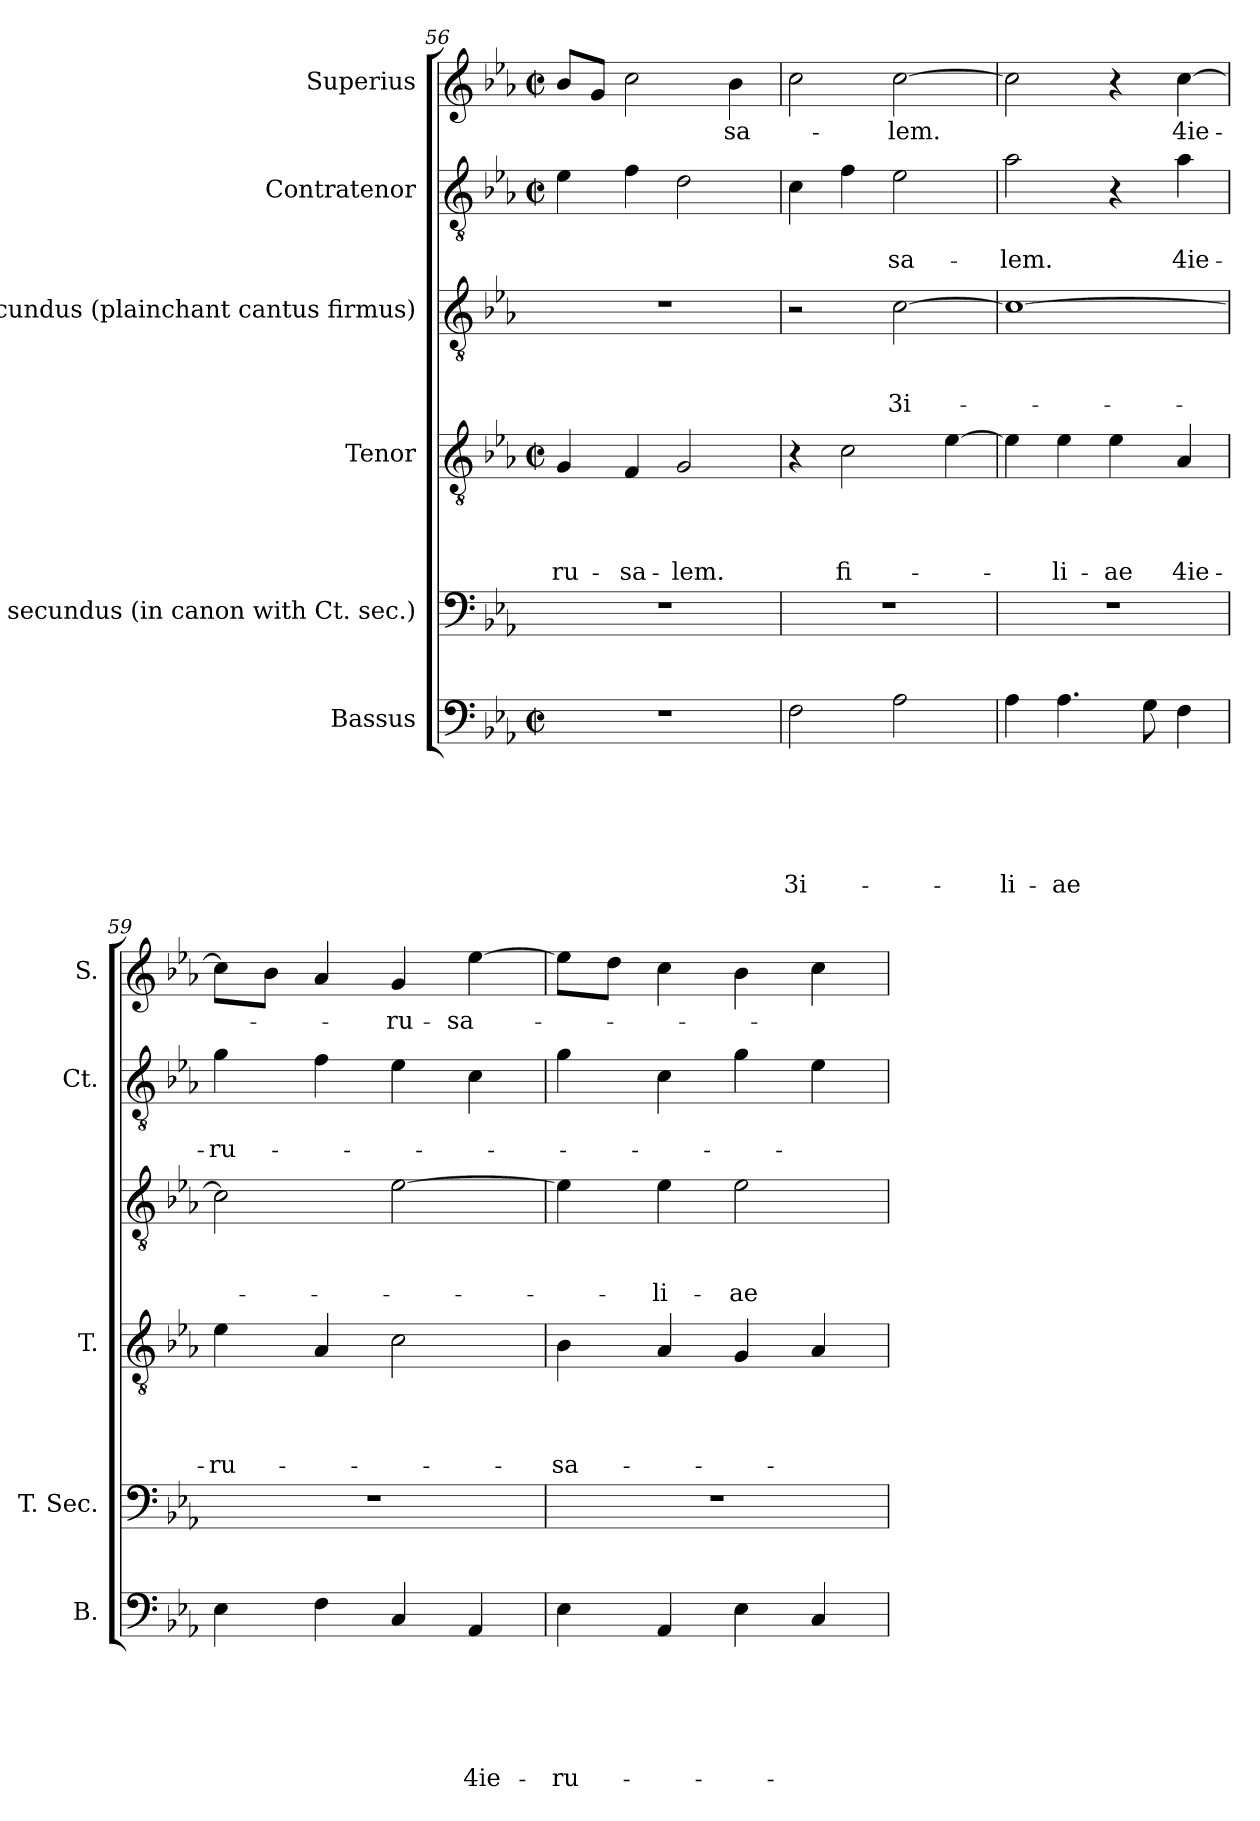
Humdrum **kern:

**kern	**text	**text	**text	**text	**text	**text	**kern	**kern	**text	**text	**text	**text	**kern	**text	**text	**text	**kern	**text	**text	**kern	**text
*part6	*part6	*part6	*part6	*part6	*part6	*part6	*part5	*part4	*part4	*part4	*part4	*part4	*part3	*part3	*part3	*part3	*part2	*part2	*part2	*part1	*part1
*staff6	*staff6	*staff6	*staff6	*staff6	*staff6	*staff6	*staff5	*staff4	*staff4	*staff4	*staff4	*staff4	*staff3	*staff3	*staff3	*staff3	*staff2	*staff2	*staff2	*staff1	*staff1
*I"Bassus	*	*	*	*	*	*	*I"Tenor secundus (in canon with Ct. sec.)	*I"Tenor	*	*	*	*	*I"secundus (plainchant cantus firmus)	*	*	*	*I"Contratenor	*	*	*I"Superius	*
*I'B.	*	*	*	*	*	*	*I'T. Sec.	*I'T.	*	*	*	*	*	*	*	*	*I'Ct.	*	*	*I'S.	*
!!LO:PB:g=z
*clefF4	*	*	*	*	*	*	*clefF4	*clefGv2	*	*	*	*	*clefGv2	*	*	*	*clefGv2	*	*	*clefG2	*
*k[b-e-a-]	*	*	*	*	*	*	*k[b-e-a-]	*k[b-e-a-]	*	*	*	*	*k[b-e-a-]	*	*	*	*k[b-e-a-]	*	*	*k[b-e-a-]	*
*E-:	*	*	*	*	*	*	*E-:	*E-:	*	*	*	*	*E-:	*	*	*	*E-:	*	*	*E-:	*
*M2/2	*	*	*	*	*	*	*	*M2/2	*	*	*	*	*	*	*	*	*M2/2	*	*	*M2/2	*
*met(c|)	*	*	*	*	*	*	*	*met(c|)	*	*	*	*	*	*	*	*	*met(c|)	*	*	*met(c|)	*
=56	=56	=56	=56	=56	=56	=56	=56	=56	=56	=56	=56	=56	=56	=56	=56	=56	=56	=56	=56	=56	=56
!	!	!	!	!	!	!	!	!	!	!	!	!LO:LY:b	!	!	!	!	!	!	!	!	!
1r	.	.	.	.	.	.	1r	4G/	.	.	.	-ru-	1r	.	.	.	4e-\	.	.	8b-/L	.
.	.	.	.	.	.	.	.	.	.	.	.	.	.	.	.	.	.	.	.	8g/J	.
!	!	!	!	!	!	!	!	!	!	!	!	!LO:LY:b	!	!	!	!	!	!	!	!	!
.	.	.	.	.	.	.	.	4F/	.	.	.	-sa-	.	.	.	.	4f\	.	.	2cc\	.
!	!	!	!	!	!	!	!	!	!	!	!	!LO:LY:b	!	!	!	!	!	!	!	!	!
.	.	.	.	.	.	.	.	2G/	.	.	.	-lem.	.	.	.	.	2d\	.	.	.	.
!	!	!	!	!	!	!	!	!	!	!	!	!	!	!	!	!	!	!	!	!	!LO:LY:b
.	.	.	.	.	.	.	.	.	.	.	.	.	.	.	.	.	.	.	.	4b-\	-sa-
=57	=57	=57	=57	=57	=57	=57	=57	=57	=57	=57	=57	=57	=57	=57	=57	=57	=57	=57	=57	=57	=57
!	!	!	!	!	!	!LO:LY:b	!	!	!	!	!	!	!	!	!	!	!	!	!	!	!
2F\	.	.	.	.	.	3i-	1r	4r	.	.	.	.	2r	.	.	.	4c\	.	.	2cc\	.
!	!	!	!	!	!	!	!	!	!	!	!	!LO:LY:b	!	!	!	!	!	!	!	!	!
.	.	.	.	.	.	.	.	2c\	.	.	.	fi-	.	.	.	.	4f\	.	.	.	.
!	!	!	!	!	!	!	!	!	!	!	!	!	!	!	!	!LO:LY:b	!	!	!LO:LY:b	!	!LO:LY:b
2A-\	.	.	.	.	.	.	.	.	.	.	.	.	[>2c\	.	.	3i-	2e-\	.	-sa-	[>2cc\	-lem.
.	.	.	.	.	.	.	.	[>4e-\	.	.	.	.	.	.	.	.	.	.	.	.	.
=58	=58	=58	=58	=58	=58	=58	=58	=58	=58	=58	=58	=58	=58	=58	=58	=58	=58	=58	=58	=58	=58
!	!	!	!	!	!	!LO:LY:b	!	!	!	!	!	!	!	!	!	!	!	!	!LO:LY:b	!	!
4A-\	.	.	.	.	.	-li-	1r	4e-\]	.	.	.	.	1c_	.	.	.	2a-\	.	-lem.	2cc\]	.
!	!	!	!	!	!	!LO:LY:b	!	!	!	!	!	!LO:LY:b	!	!	!	!	!	!	!	!	!
4.A-\	.	.	.	.	.	-ae	.	4e-\	.	.	.	-li-	.	.	.	.	.	.	.	.	.
!	!	!	!	!	!	!	!	!	!	!	!	!LO:LY:b	!	!	!	!	!	!	!	!	!
.	.	.	.	.	.	.	.	4e-\	.	.	.	-ae	.	.	.	.	4r	.	.	4r	.
8G\	.	.	.	.	.	.	.	.	.	.	.	.	.	.	.	.	.	.	.	.	.
!	!	!	!	!	!	!	!	!	!	!	!	!LO:LY:b	!	!	!	!	!	!	!LO:LY:b	!	!LO:LY:b
4F\	.	.	.	.	.	.	.	4A-/	.	.	.	4ie-	.	.	.	.	4a-\	.	4ie-	[>4cc\	4ie-
=59	=59	=59	=59	=59	=59	=59	=59	=59	=59	=59	=59	=59	=59	=59	=59	=59	=59	=59	=59	=59	=59
!	!	!	!	!	!	!	!	!	!	!	!	!LO:LY:b	!	!	!	!	!	!	!LO:LY:b	!	!
4E-\	.	.	.	.	.	.	1r	4e-\	.	.	.	-ru-	2c\]	.	.	.	4g\	.	-ru-	8cc\L]	.
.	.	.	.	.	.	.	.	.	.	.	.	.	.	.	.	.	.	.	.	8b-\J	.
4F\	.	.	.	.	.	.	.	4A-/	.	.	.	.	.	.	.	.	4f\	.	.	4a-/	.
!	!	!	!	!	!	!	!	!	!	!	!	!	!	!	!	!	!	!	!	!	!LO:LY:b
4C/	.	.	.	.	.	.	.	2c\	.	.	.	.	[>2e-\	.	.	.	4e-\	.	.	4g/	-ru-
!	!	!	!	!	!	!LO:LY:b	!	!	!	!	!	!	!	!	!	!	!	!	!	!	!LO:LY:b
4AA-/	.	.	.	.	.	4ie-	.	.	.	.	.	.	.	.	.	.	4c\	.	.	[>4ee-\	-sa-
=60	=60	=60	=60	=60	=60	=60	=60	=60	=60	=60	=60	=60	=60	=60	=60	=60	=60	=60	=60	=60	=60
!	!	!	!	!	!	!LO:LY:b	!	!	!	!	!	!LO:LY:b	!	!	!	!	!	!	!	!	!
4E-\	.	.	.	.	.	-ru-	1r	4B-\	.	.	.	-sa-	4e-\]	.	.	.	4g\	.	.	8ee-\L]	.
.	.	.	.	.	.	.	.	.	.	.	.	.	.	.	.	.	.	.	.	8dd\J	.
!	!	!	!	!	!	!	!	!	!	!	!	!	!	!	!	!LO:LY:b	!	!	!	!	!
4AA-/	.	.	.	.	.	.	.	4A-/	.	.	.	.	4e-\	.	.	-li-	4c\	.	.	4cc\	.
!	!	!	!	!	!	!	!	!	!	!	!	!	!	!	!	!LO:LY:b	!	!	!	!	!
4E-\	.	.	.	.	.	.	.	4G/	.	.	.	.	2e-\	.	.	-ae	4g\	.	.	4b-\	.
4C/	.	.	.	.	.	.	.	4A-/	.	.	.	.	.	.	.	.	4e-\	.	.	4cc\	.
=	=	=	=	=	=	=	=	=	=	=	=	=	=	=	=	=	=	=	=	=	=
*-	*-	*-	*-	*-	*-	*-	*-	*-	*-	*-	*-	*-	*-	*-	*-	*-	*-	*-	*-	*-	*-
